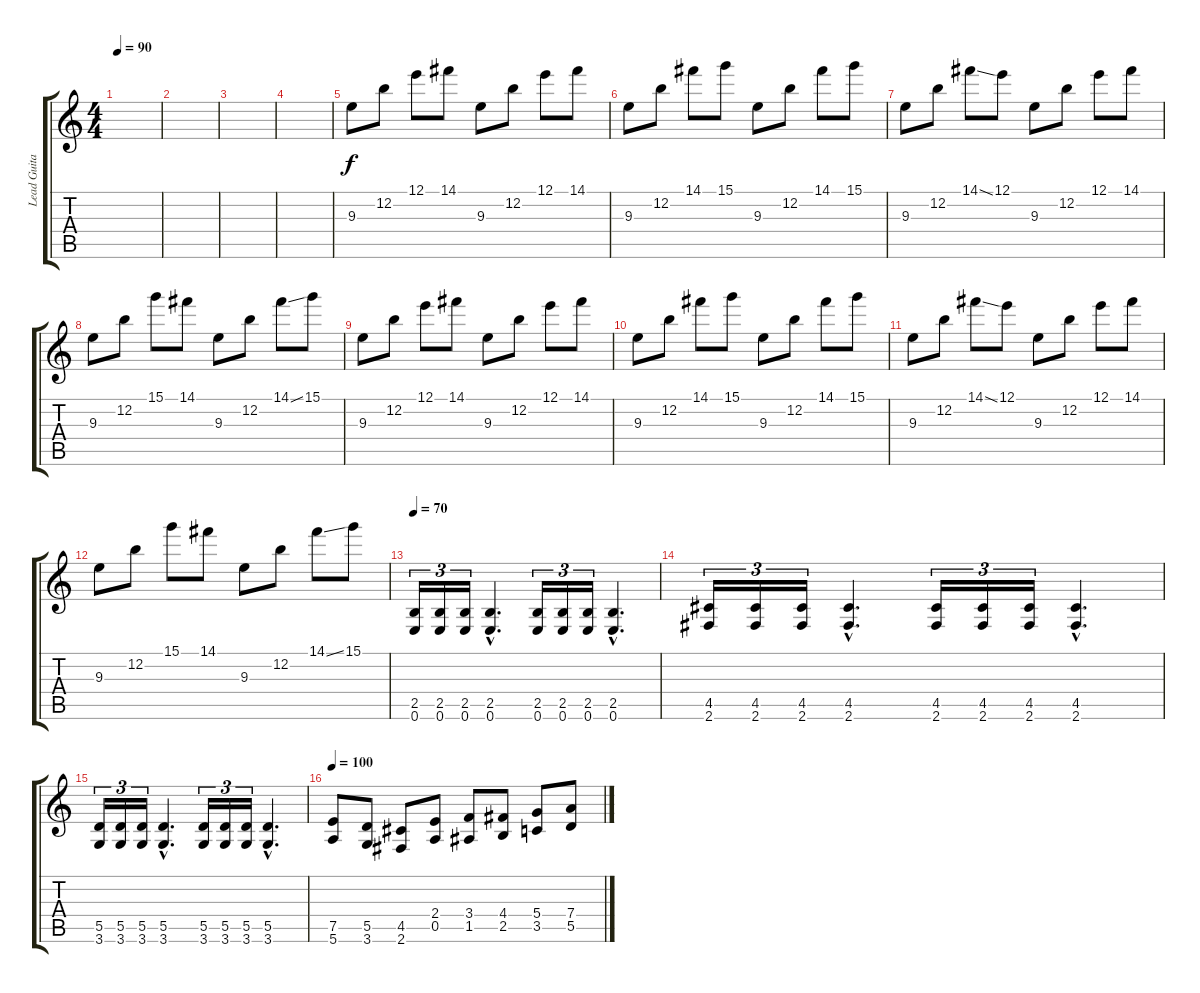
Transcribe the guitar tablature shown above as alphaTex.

\track ("Lead Guitar II" "Lead Guita") {instrument distortionguitar}
\staff {score tabs}
\tuning (E4 B3 G3 D3 A2 E2) {hide}
\ts (4 4)
\tempo 90
\clef g2
\ks c
|
|
|
|
9.3.8 12.2.8 12.1.8 14.1.8 9.3.8 12.2.8 12.1.8 14.1.8 |
9.3.8 12.2.8 14.1.8 15.1.8 9.3.8 12.2.8 14.1.8 15.1.8 |
9.3.8 12.2.8 14.1{ss}.8 12.1.8 9.3.8 12.2.8 12.1.8 14.1.8 |
9.3.8 12.2.8 15.1.8 14.1.8 9.3.8 12.2.8 14.1{ss}.8 15.1.8 |
9.3.8 12.2.8 12.1.8 14.1.8 9.3.8 12.2.8 12.1.8 14.1.8 |
9.3.8 12.2.8 14.1.8 15.1.8 9.3.8 12.2.8 14.1.8 15.1.8 |
9.3.8 12.2.8 14.1{ss}.8 12.1.8 9.3.8 12.2.8 12.1.8 14.1.8 |
9.3.8 12.2.8 15.1.8 14.1.8 9.3.8 12.2.8 14.1{ss}.8 15.1.8 |
\tempo 70
(2.5 0.6).16{tu (3 2)} (2.5 0.6).16{tu (3 2)} (2.5 0.6).16{tu (3 2)} (2.5{hac} 0.6{hac}).4{d} (2.5 0.6).16{tu (3 2)} (2.5 0.6).16{tu (3 2)} (2.5 0.6).16{tu (3 2)} (2.5{hac} 0.6{hac}).4{d} |
(4.5 2.6).16{tu (3 2)} (4.5 2.6).16{tu (3 2)} (4.5 2.6).16{tu (3 2)} (4.5{hac} 2.6{hac}).4{d} (4.5 2.6).16{tu (3 2)} (4.5 2.6).16{tu (3 2)} (4.5 2.6).16{tu (3 2)} (4.5{hac} 2.6{hac}).4{d} |
(5.5 3.6).16{tu (3 2)} (5.5 3.6).16{tu (3 2)} (5.5 3.6).16{tu (3 2)} (5.5{hac} 3.6{hac}).4{d} (5.5 3.6).16{tu (3 2)} (5.5 3.6).16{tu (3 2)} (5.5 3.6).16{tu (3 2)} (5.5{hac} 3.6{hac}).4{d} |
\tempo 100
(7.5 5.6).8 (5.5 3.6).8 (4.5 2.6).8 (2.4 0.5).8 (3.4 1.5).8 (4.4 2.5).8 (5.4 3.5).8 (7.4 5.5).8
